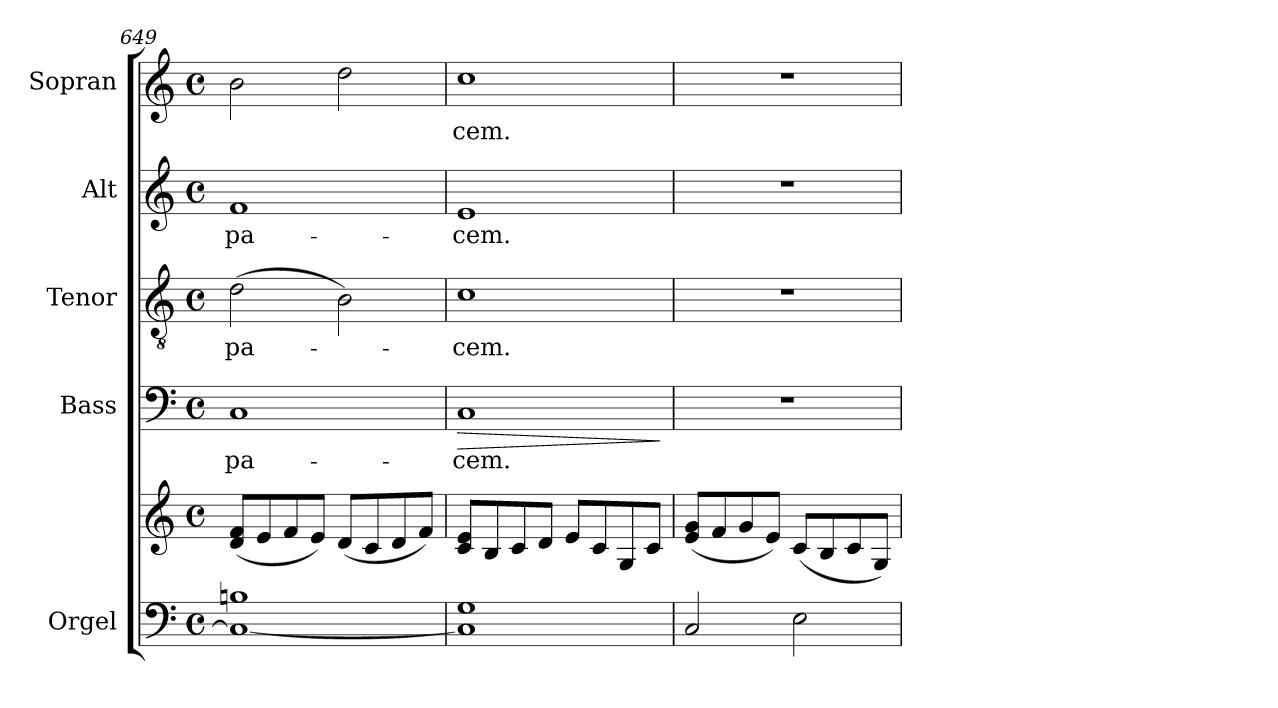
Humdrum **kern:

**kern	**kern	**kern	**text	**dynam	**kern	**text	**kern	**text	**kern	**text
*part5	*part5	*part4	*part4	*part4	*part3	*part3	*part2	*part2	*part1	*part1
*staff6	*staff5	*staff4	*staff4	*staff4	*staff3	*staff3	*staff2	*staff2	*staff1	*staff1
*I"Orgel	*	*I"Bass	*	*	*I"Tenor	*	*I"Alt	*	*I"Sopran	*
*I'Org.	*	*I'B.	*	*	*I'T.	*	*I'A.	*	*I'S.	*
*clefF4	*clefG2	*clefF4	*	*	*clefGv2	*	*clefG2	*	*clefG2	*
*k[]	*k[]	*k[]	*	*	*k[]	*	*k[]	*	*k[]	*
*C:	*C:	*C:	*	*	*C:	*	*C:	*	*C:	*
*M4/4	*M4/4	*M4/4	*	*	*M4/4	*	*M4/4	*	*M4/4	*
*met(c)	*met(c)	*met(c)	*	*	*met(c)	*	*met(c)	*	*met(c)	*
=649	=649	=649	=649	=649	=649	=649	=649	=649	=649	=649
*^	*	*	*	*	*	*	*	*	*	*
!	!	!	!	!LO:LY:b	!	!	!LO:LY:b	!	!LO:LY:b	!	!
1Bn	1C_	(<8d/ 8f/L	1C	pa-	.	(>2d\	pa-	1f	pa-	2b\	.
.	.	8e/	.	.	.	.	.	.	.	.	.
.	.	8f/	.	.	.	.	.	.	.	.	.
.	.	8e/J)	.	.	.	.	.	.	.	.	.
.	.	(<8d/L	.	.	.	2B\)	.	.	.	2dd\	.
.	.	8c/	.	.	.	.	.	.	.	.	.
.	.	8d/	.	.	.	.	.	.	.	.	.
.	.	8f/J)	.	.	.	.	.	.	.	.	.
!!LO:PB:g=z
=650	=650	=650	=650	=650	=650	=650	=650	=650	=650	=650	=650
!	!	!	!	!LO:LY:b	!LO:HP:b	!	!LO:LY:b	!	!LO:LY:b	!	!LO:LY:b
1G	1C]	8c/ 8e/L	1C	-cem.	>	1c	-cem.	1e	-cem.	1cc	-cem.
.	.	8B/	.	.	.	.	.	.	.	.	.
.	.	8c/	.	.	.	.	.	.	.	.	.
.	.	8d/J	.	.	.	.	.	.	.	.	.
.	.	8e/L	.	.	.	.	.	.	.	.	.
.	.	8c/	.	.	.	.	.	.	.	.	.
.	.	8G/	.	.	.	.	.	.	.	.	.
.	.	8c/J	.	.	.	.	.	.	.	.	.
*v	*v	*	*	*	*	*	*	*	*	*	*
.	.	.	.	]	.	.	.	.	.	.
=651	=651	=651	=651	=651	=651	=651	=651	=651	=651	=651
2C/	(<8e/ 8g/L	1r	.	.	1r	.	1r	.	1r	.
.	8f/	.	.	.	.	.	.	.	.	.
.	8g/	.	.	.	.	.	.	.	.	.
.	8e/J)	.	.	.	.	.	.	.	.	.
2E\	(<8c/L	.	.	.	.	.	.	.	.	.
.	8B/	.	.	.	.	.	.	.	.	.
.	8c/	.	.	.	.	.	.	.	.	.
.	8G/J)	.	.	.	.	.	.	.	.	.
=	=	=	=	=	=	=	=	=	=	=
*-	*-	*-	*-	*-	*-	*-	*-	*-	*-	*-
